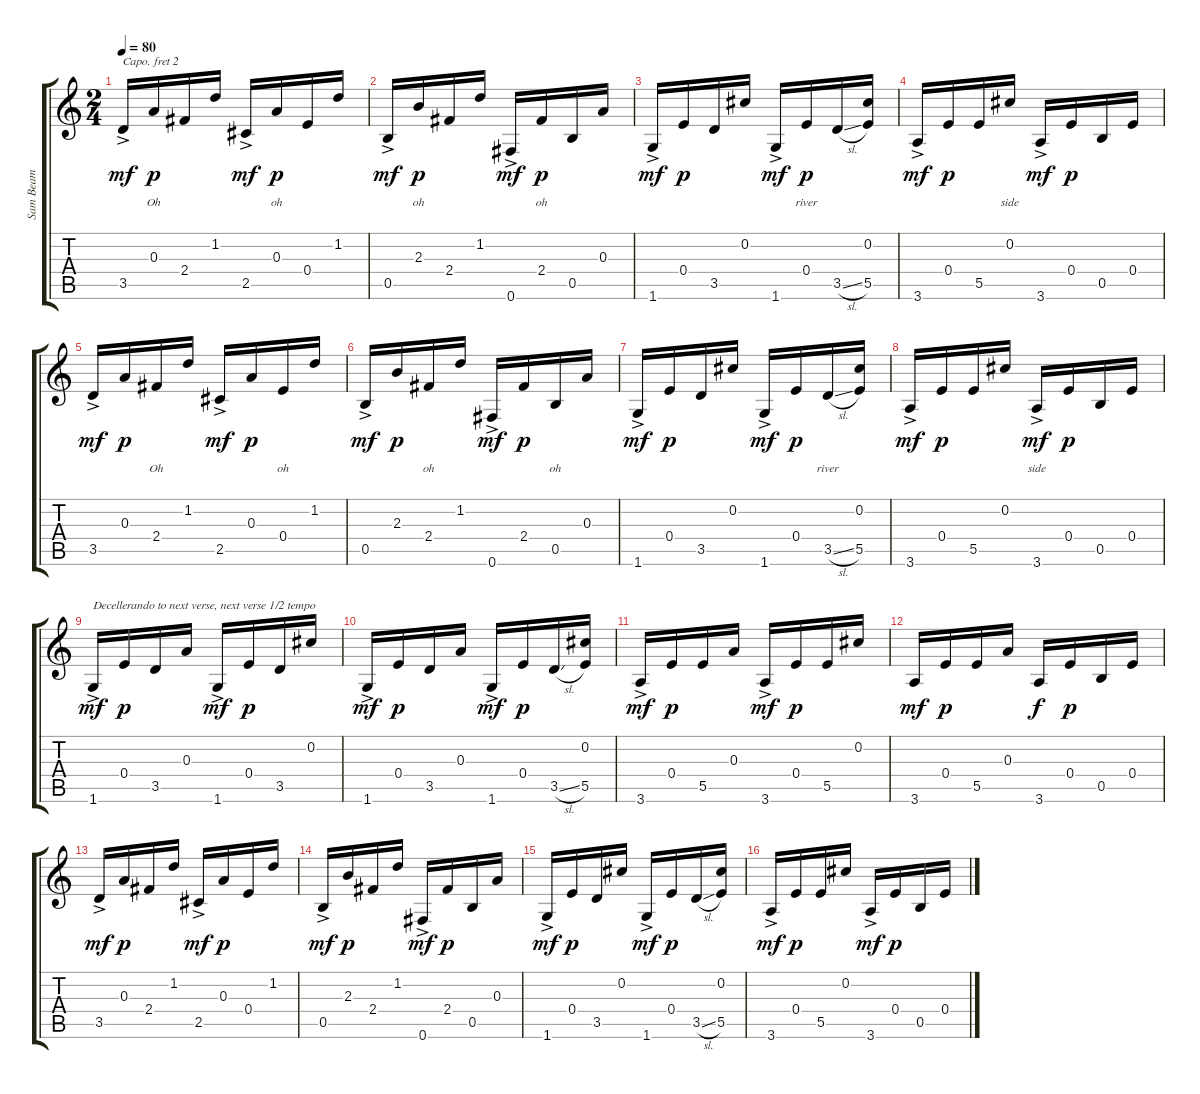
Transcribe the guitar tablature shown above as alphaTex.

\track ("Sam Beam" "Sam Beam") {instrument acousticguitarnylon}
\staff {score tabs}
\capo 2
\tuning (E4 B3 G3 D3 A2 E2) {hide}
\ts (2 4)
\tempo 80
\clef g2
\ks c
3.5{ac}.16{lyrics (0 "") lyrics (1 "") lyrics (2 "") lyrics (3 "") lyrics (4 "") dy mf} 0.3.16{lyrics (0 "") lyrics (1 "") lyrics (2 "Oh") lyrics (3 "") lyrics (4 "") dy p} 2.4.16{lyrics (0 "") lyrics (1 "") lyrics (2 "") lyrics (3 "") lyrics (4 "")} 1.2.16{lyrics (0 "") lyrics (1 "") lyrics (2 "") lyrics (3 "") lyrics (4 "")} 2.5{ac}.16{lyrics (0 "") lyrics (1 "") lyrics (2 "") lyrics (3 "") lyrics (4 "") dy mf} 0.3.16{lyrics (0 "") lyrics (1 "") lyrics (2 "oh") lyrics (3 "") lyrics (4 "") dy p} 0.4.16{lyrics (0 "") lyrics (1 "") lyrics (2 "") lyrics (3 "") lyrics (4 "")} 1.2.16{lyrics (0 "") lyrics (1 "") lyrics (2 "") lyrics (3 "") lyrics (4 "")} |
0.5{ac}.16{lyrics (0 "") lyrics (1 "") lyrics (2 "") lyrics (3 "") lyrics (4 "") dy mf} 2.3.16{lyrics (0 "") lyrics (1 "") lyrics (2 "oh") lyrics (3 "") lyrics (4 "") dy p} 2.4.16{lyrics (0 "") lyrics (1 "") lyrics (2 "") lyrics (3 "") lyrics (4 "")} 1.2.16{lyrics (0 "") lyrics (1 "") lyrics (2 "") lyrics (3 "") lyrics (4 "")} 0.6{ac}.16{lyrics (0 "") lyrics (1 "") lyrics (2 "") lyrics (3 "") lyrics (4 "") dy mf} 2.4.16{lyrics (0 "") lyrics (1 "") lyrics (2 "oh") lyrics (3 "") lyrics (4 "") dy p} 0.5.16{lyrics (0 "") lyrics (1 "") lyrics (2 "") lyrics (3 "") lyrics (4 "")} 0.3.16{lyrics (0 "") lyrics (1 "") lyrics (2 "") lyrics (3 "") lyrics (4 "")} |
1.6{ac}.16{lyrics (0 "") lyrics (1 "") lyrics (2 "") lyrics (3 "") lyrics (4 "") dy mf} 0.4.16{lyrics (0 "") lyrics (1 "") lyrics (2 "") lyrics (3 "") lyrics (4 "") dy p} 3.5.16{lyrics (0 "") lyrics (1 "") lyrics (2 "") lyrics (3 "") lyrics (4 "")} 0.2.16{lyrics (0 "") lyrics (1 "") lyrics (2 "") lyrics (3 "") lyrics (4 "")} 1.6{ac}.16{lyrics (0 "") lyrics (1 "") lyrics (2 "") lyrics (3 "") lyrics (4 "") dy mf} 0.4.16{lyrics (0 "") lyrics (1 "") lyrics (2 "river") lyrics (3 "") lyrics (4 "") dy p} 3.5{sl}.16{lyrics (0 "") lyrics (1 "") lyrics (2 "") lyrics (3 "") lyrics (4 "")} (0.2 5.5).16{lyrics (0 "") lyrics (1 "") lyrics (2 "") lyrics (3 "") lyrics (4 "")} |
3.6{ac}.16{lyrics (0 "") lyrics (1 "") lyrics (2 "") lyrics (3 "") lyrics (4 "") dy mf} 0.4.16{lyrics (0 "") lyrics (1 "") lyrics (2 "") lyrics (3 "") lyrics (4 "") dy p} 5.5.16{lyrics (0 "") lyrics (1 "") lyrics (2 "") lyrics (3 "") lyrics (4 "")} 0.2.16{lyrics (0 "") lyrics (1 "") lyrics (2 "side") lyrics (3 "") lyrics (4 "")} 3.6{ac}.16{lyrics (0 "") lyrics (1 "") lyrics (2 "") lyrics (3 "") lyrics (4 "") dy mf} 0.4.16{lyrics (0 "") lyrics (1 "") lyrics (2 "") lyrics (3 "") lyrics (4 "") dy p} 0.5.16{lyrics (0 "") lyrics (1 "") lyrics (2 "") lyrics (3 "") lyrics (4 "")} 0.4.16{lyrics (0 "") lyrics (1 "") lyrics (2 "") lyrics (3 "") lyrics (4 "")} |
3.5{ac}.16{lyrics (0 "") lyrics (1 "") lyrics (2 "") lyrics (3 "") lyrics (4 "") dy mf} 0.3.16{lyrics (0 "") lyrics (1 "") lyrics (2 "") lyrics (3 "") lyrics (4 "") dy p} 2.4.16{lyrics (0 "") lyrics (1 "") lyrics (2 "Oh") lyrics (3 "") lyrics (4 "")} 1.2.16{lyrics (0 "") lyrics (1 "") lyrics (2 "") lyrics (3 "") lyrics (4 "")} 2.5{ac}.16{lyrics (0 "") lyrics (1 "") lyrics (2 "") lyrics (3 "") lyrics (4 "") dy mf} 0.3.16{lyrics (0 "") lyrics (1 "") lyrics (2 "") lyrics (3 "") lyrics (4 "") dy p} 0.4.16{lyrics (0 "") lyrics (1 "") lyrics (2 "oh") lyrics (3 "") lyrics (4 "")} 1.2.16{lyrics (0 "") lyrics (1 "") lyrics (2 "") lyrics (3 "") lyrics (4 "")} |
0.5{ac}.16{lyrics (0 "") lyrics (1 "") lyrics (2 "") lyrics (3 "") lyrics (4 "") dy mf} 2.3.16{lyrics (0 "") lyrics (1 "") lyrics (2 "") lyrics (3 "") lyrics (4 "") dy p} 2.4.16{lyrics (0 "") lyrics (1 "") lyrics (2 "oh") lyrics (3 "") lyrics (4 "")} 1.2.16{lyrics (0 "") lyrics (1 "") lyrics (2 "") lyrics (3 "") lyrics (4 "")} 0.6{ac}.16{lyrics (0 "") lyrics (1 "") lyrics (2 "") lyrics (3 "") lyrics (4 "") dy mf} 2.4.16{lyrics (0 "") lyrics (1 "") lyrics (2 "") lyrics (3 "") lyrics (4 "") dy p} 0.5.16{lyrics (0 "") lyrics (1 "") lyrics (2 "oh") lyrics (3 "") lyrics (4 "")} 0.3.16{lyrics (0 "") lyrics (1 "") lyrics (2 "") lyrics (3 "") lyrics (4 "")} |
1.6{ac}.16{lyrics (0 "") lyrics (1 "") lyrics (2 "") lyrics (3 "") lyrics (4 "") dy mf} 0.4.16{lyrics (0 "") lyrics (1 "") lyrics (2 "") lyrics (3 "") lyrics (4 "") dy p} 3.5.16{lyrics (0 "") lyrics (1 "") lyrics (2 "") lyrics (3 "") lyrics (4 "")} 0.2.16{lyrics (0 "") lyrics (1 "") lyrics (2 "") lyrics (3 "") lyrics (4 "")} 1.6{ac}.16{lyrics (0 "") lyrics (1 "") lyrics (2 "") lyrics (3 "") lyrics (4 "") dy mf} 0.4.16{lyrics (0 "") lyrics (1 "") lyrics (2 "") lyrics (3 "") lyrics (4 "") dy p} 3.5{sl}.16{lyrics (0 "") lyrics (1 "") lyrics (2 "river") lyrics (3 "") lyrics (4 "")} (0.2 5.5).16{lyrics (0 "") lyrics (1 "") lyrics (2 "") lyrics (3 "") lyrics (4 "")} |
3.6{ac}.16{lyrics (0 "") lyrics (1 "") lyrics (2 "") lyrics (3 "") lyrics (4 "") dy mf} 0.4.16{lyrics (0 "") lyrics (1 "") lyrics (2 "") lyrics (3 "") lyrics (4 "") dy p} 5.5.16{lyrics (0 "") lyrics (1 "") lyrics (2 "") lyrics (3 "") lyrics (4 "")} 0.2.16{lyrics (0 "") lyrics (1 "") lyrics (2 "") lyrics (3 "") lyrics (4 "")} 3.6{ac}.16{lyrics (0 "") lyrics (1 "") lyrics (2 "side") lyrics (3 "") lyrics (4 "") dy mf} 0.4.16{lyrics (0 "") lyrics (1 "") lyrics (2 "") lyrics (3 "") lyrics (4 "") dy p} 0.5.16{lyrics (0 "") lyrics (1 "") lyrics (2 "") lyrics (3 "") lyrics (4 "")} 0.4.16{lyrics (0 "") lyrics (1 "") lyrics (2 "") lyrics (3 "") lyrics (4 "")} |
1.6{ac}.16{txt "Decellerando to next verse, next verse 1/2 tempo  " dy mf} 0.4.16{dy p} 3.5.16 0.3.16 1.6{ac}.16{dy mf} 0.4.16{dy p} 3.5.16 0.2.16 |
1.6{ac}.16{dy mf} 0.4.16{dy p} 3.5.16 0.3.16 1.6{ac}.16{dy mf} 0.4.16{dy p} 3.5{sl}.16 (0.2 5.5).16 |
3.6{ac}.16{dy mf} 0.4.16{dy p} 5.5.16 0.3.16 3.6{ac}.16{dy mf} 0.4.16{dy p} 5.5.16 0.2.16 |
3.6.16{dy mf} 0.4.16{dy p} 5.5.16 0.3.16 3.6.16{dy f} 0.4.16{dy p} 0.5.16 0.4.16 |
3.5{ac}.16{dy mf} 0.3.16{dy p} 2.4.16 1.2.16 2.5{ac}.16{dy mf} 0.3.16{dy p} 0.4.16 1.2.16 |
0.5{ac}.16{dy mf} 2.3.16{dy p} 2.4.16 1.2.16 0.6{ac}.16{dy mf} 2.4.16{dy p} 0.5.16 0.3.16 |
1.6{ac}.16{dy mf} 0.4.16{dy p} 3.5.16 0.2.16 1.6{ac}.16{dy mf} 0.4.16{dy p} 3.5{sl}.16 (0.2 5.5).16 |
3.6{ac}.16{dy mf} 0.4.16{dy p} 5.5.16 0.2.16 3.6{ac}.16{dy mf} 0.4.16{dy p} 0.5.16 0.4.16
